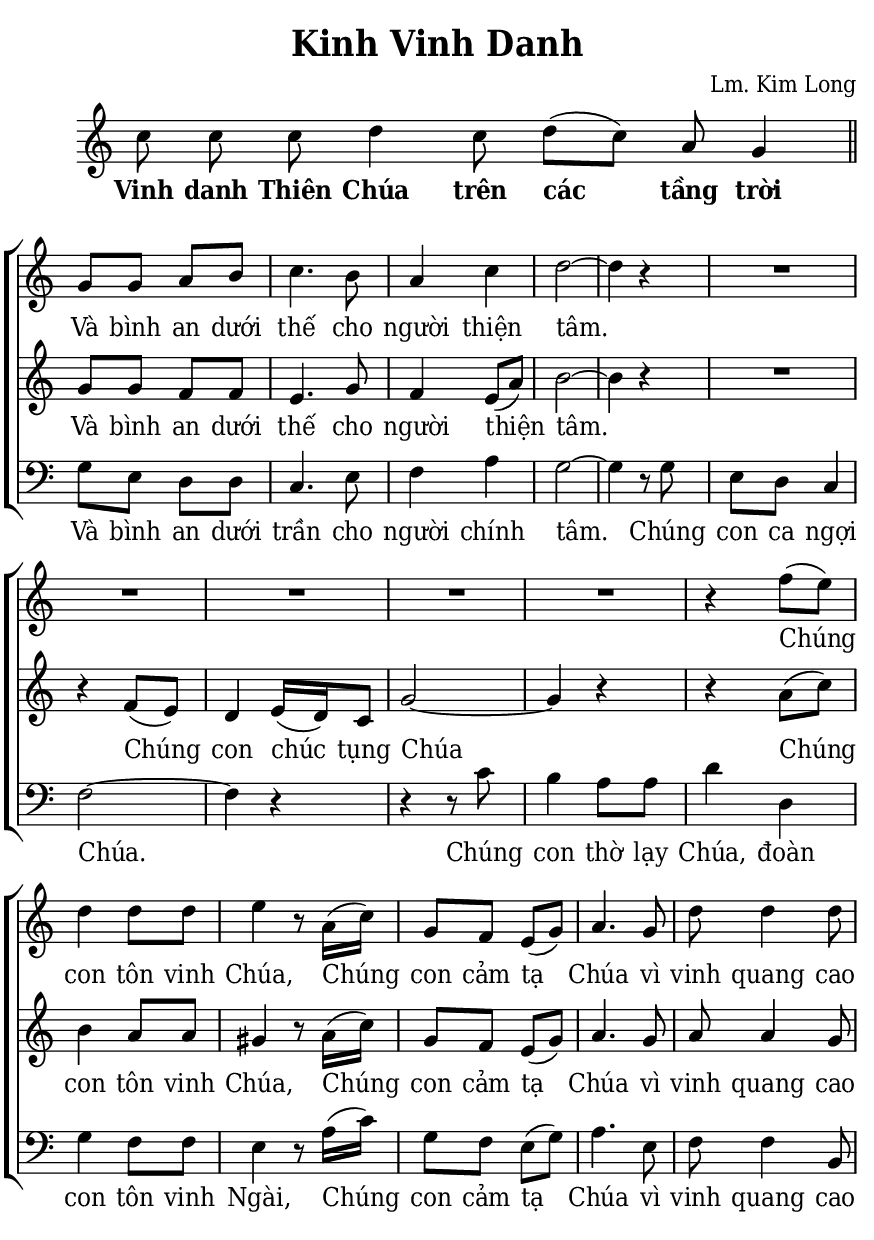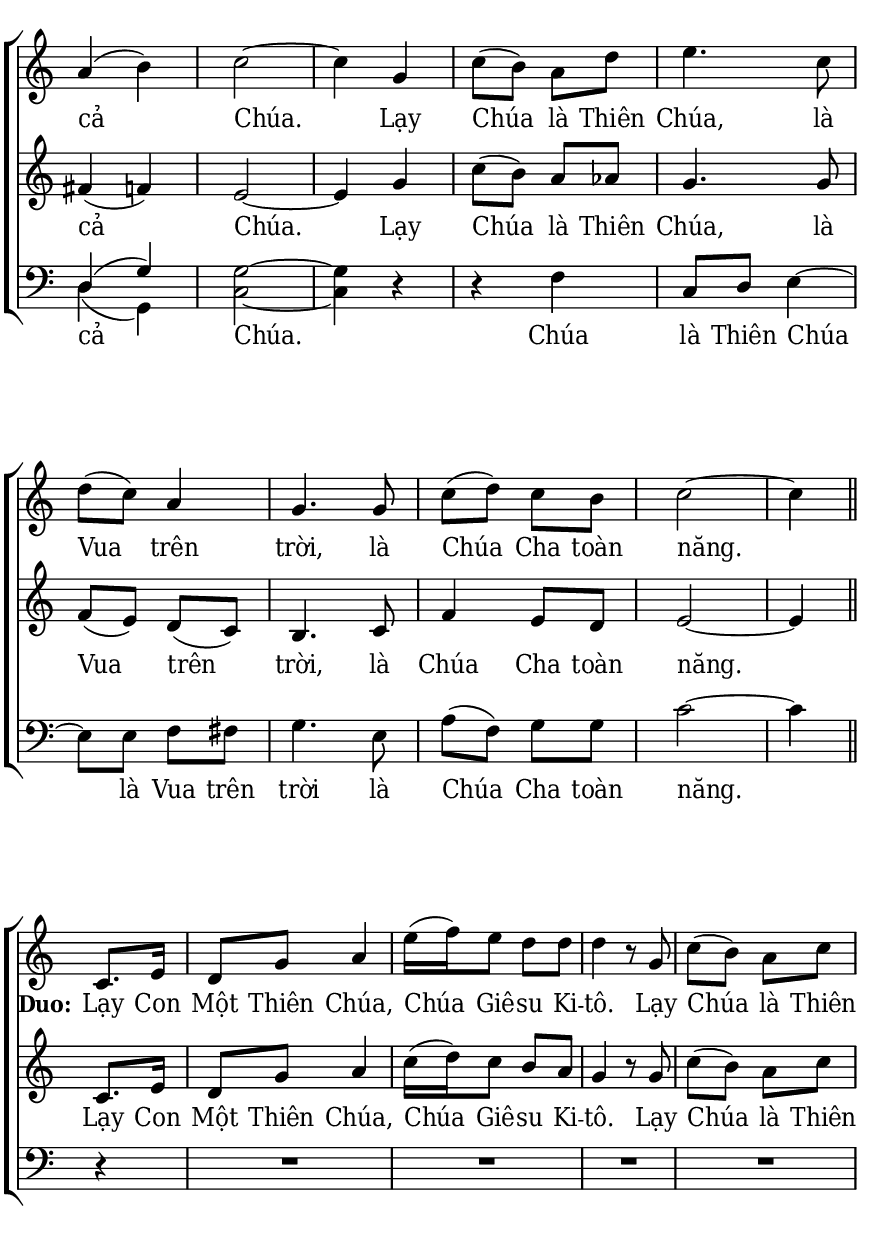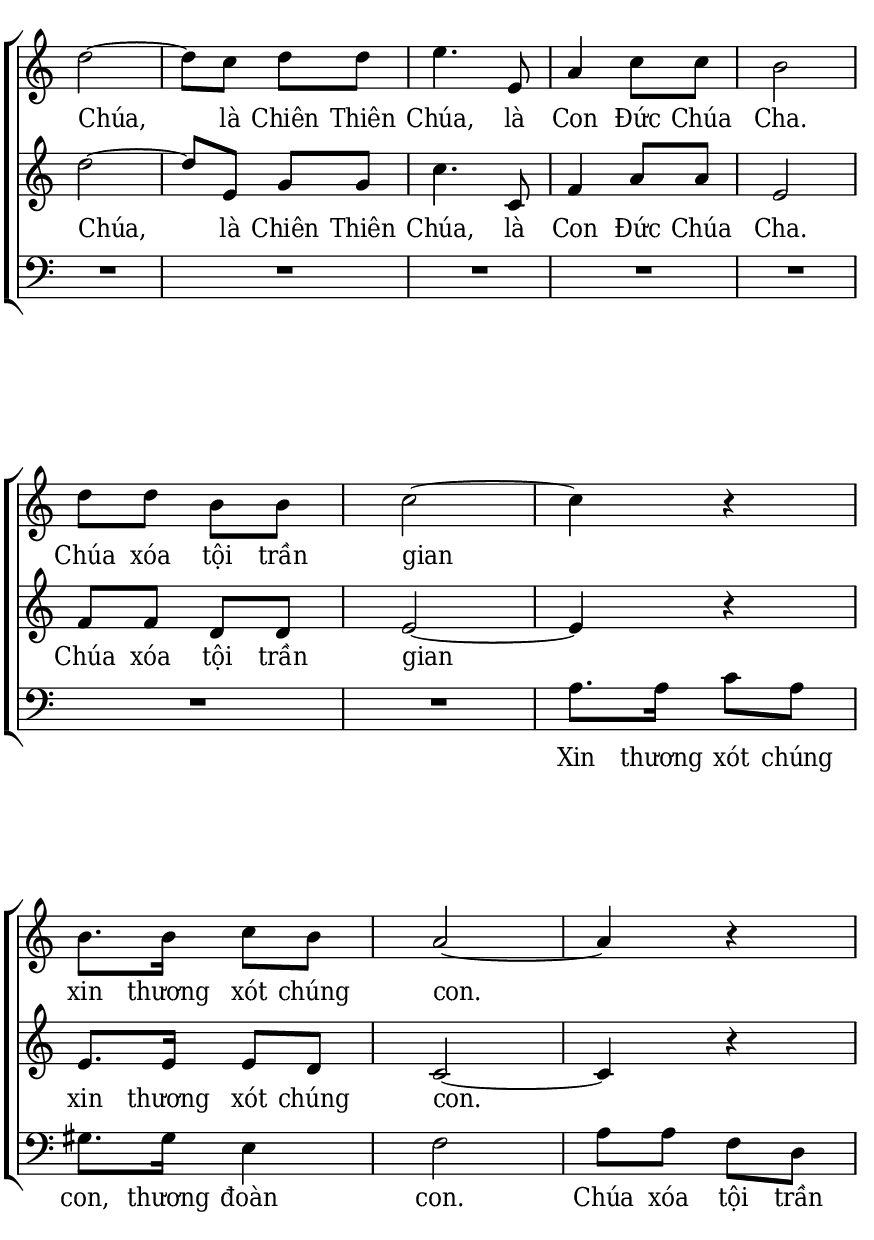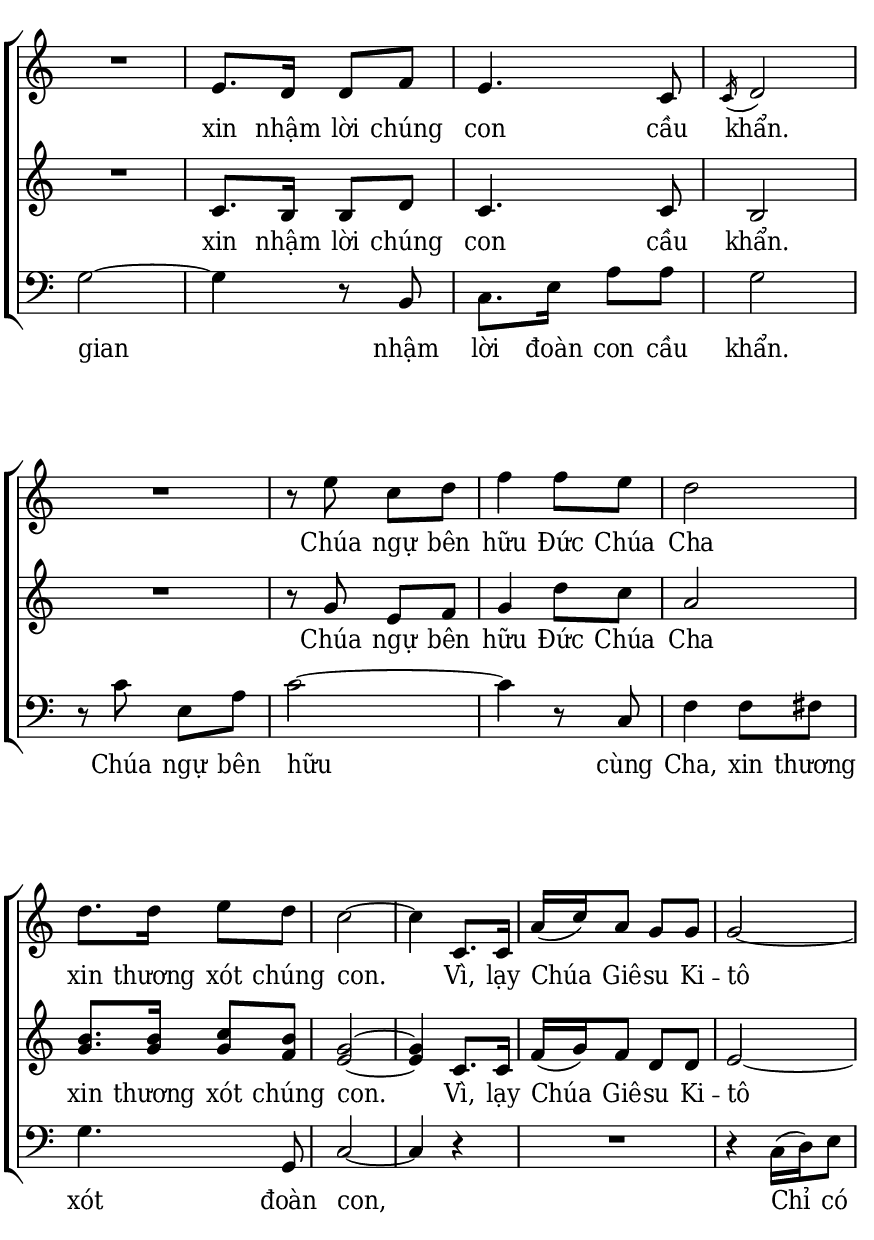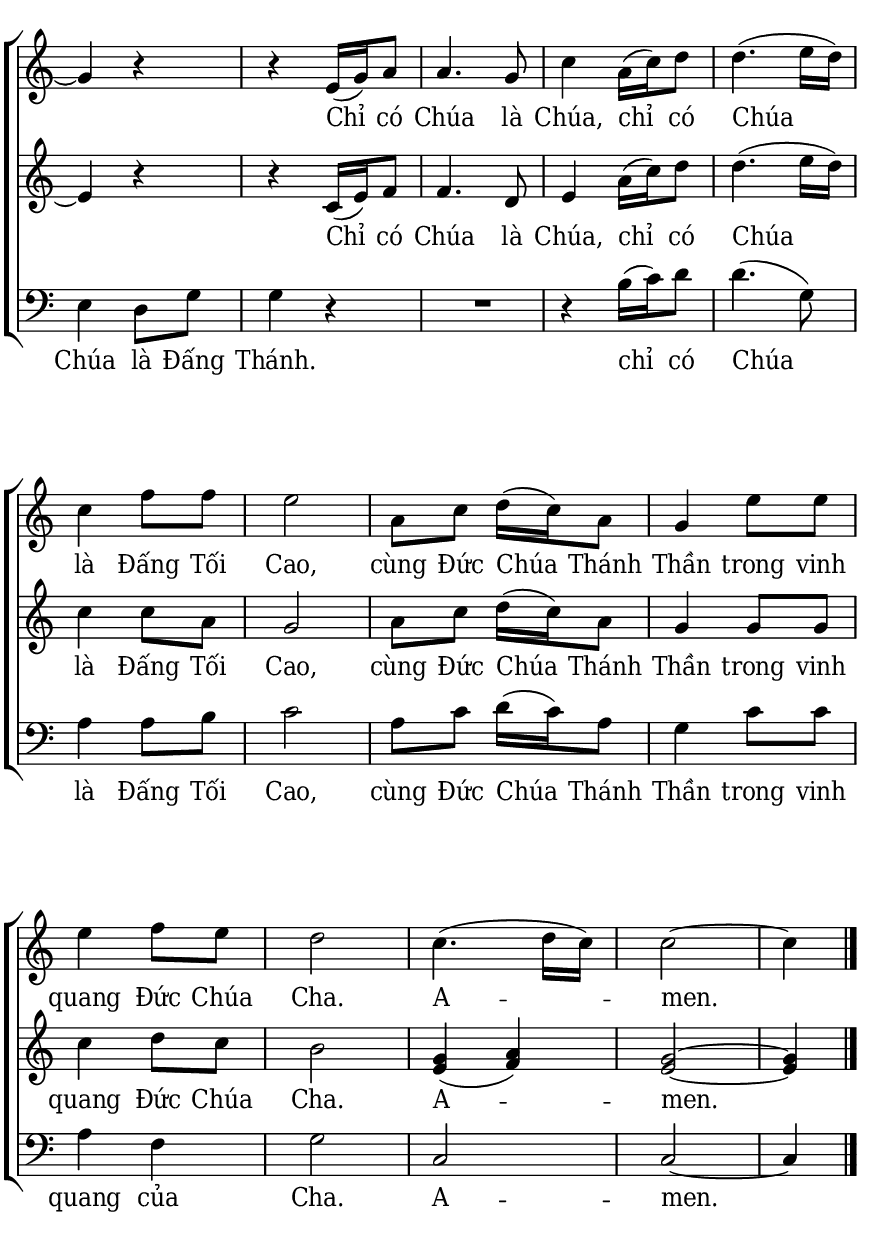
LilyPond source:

% Cài đặt chung
\version "2.22.1"
\include "english.ly"

\header {
  title = "Kinh Vinh Danh"
  composer = "Lm. Kim Long"
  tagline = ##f
}

% Nhạc điệp khúc
nhacXuong = \relative c'' {
  \override Score.BarLine.break-visibility = ##(#f #f #f)
  \autoBeamOff
  c8 c c d4 c8 d ([c]) a g4
  \override Score.BarLine.break-visibility = ##(#t #f #f)
  \bar "||"
}

nhacDiepKhucSop = \relative c'' {
  g8 g a b |
  c4. b8 |
  a4 c |
  d2 ~ |
  d4 r |
  R2*5
  r4 f8 (e) |
  d4 d8 d |
  e4 r8 a,16 (c) |
  g8 f e (g) |
  a4. g8 |
  d' d4 d8 |
  a4 (b) |
  c2 ~ |
  c4 g |
  c8 (b) a d |
  e4. c8 |
  d (c) a4 |
  g4. g8 |
  c (d) c b |
  c2 ~ |
  c4 \bar "||" \break
  
  c,8. e16 |
  d8 g a4 |
  e'16 (f) e8 d d |
  d4 r8 g, |
  c (b) a c |
  d2 ~ |
  d8 c d d |
  e4. e,8 |
  a4 c8 c |
  b2 \break
  
  d8 d b b |
  c2 ~ |
  c4 r |
  b8. b16 c8 b |
  a2 ~ |
  a4 r |
  R2
  e8. d16 d8 f |
  e4. c8 |
  \slashedGrace { c16 ( } d2) |
  R2
  r8 e' c d |
  f4 f8 e |
  d2 |
  d8. d16 e8 d |
  c2 ~ |
  c4 c,8. c16 |
  a' (c) a8 g g |
  g2 ~ |
  g4 r |
  r e16 (g) a8 |
  a4. g8 |
  c4 a16 (c) d8 |
  d4. (e16 d) |
  c4 f8 f |
  e2 |
  a,8 c d16 (c) a8 |
  g4 e'8 e |
  e4 f8 e |
  d2 |
  c4. (d16 c) |
  c2 ~ |
  c4 \bar "|."
}

nhacDiepKhucAlto = \relative c'' {
  g8 g f f |
  e4. g8 |
  f4 e8 (a) |
  b2 ~ |
  b4 r |
  R2
  r4 f8 (e) |
  d4 e16 (d) c8 |
  g'2 ~ |
  g4 r |
  r a8 (c) |
  b4 a8 a |
  gs4 r8 a16 (c) |
  g8 f e (g) |
  a4. g8 |
  a a4 g8 |
  fs4 (f!) |
  e2 ~ |
  e4 g |
  c8 (b) a af |
  g4. g8 |
  f (e) d (c) |
  b4. c8 |
  f4 e8 d |
  e2 ~ |
  e4
  
  c8. e16 |
  d8 g a4 |
  c16 (d) c8 b a |
  g4 r8 g |
  c (b) a c |
  d2 ~ |
  d8 e, g g |
  c4. c,8 |
  f4 a8 a |
  e2 |
  f8 f d d |
  e2 ~ |
  e4 r |
  e8. e16 e8 d |
  c2 ~ |
  c4 r |
  R2
  c8. b16 b8 d |
  c4. c8 |
  b2 |
  R2
  r8 g' e f |
  g4 d'8 c |
  a2 |
  <b g>8. <b g>16 <c g>8 <b f> |
  <g e>2 ~ |
  <g e>4 c,8. c16 |
  f (g) f8 d d |
  e2 ~ |
  e4 r |
  r c16 (e) f8 |
  f4. d8 |
  e4 a16 (c) d8 |
  d4. (e16 d) |
  c4 c8 a |
  g2 |
  a8 c d16 (c) a8 |
  g4 g8 g |
  c4 d8 c |
  b2 |
  <g e>4 (<a f>) |
  <g e>2 ~ |
  <g e>4
}

nhacDiepKhucBas = \relative c' {
  g8 e d d |
  c4. e8 |
  f4 a |
  g2 ~ |
  g4 r8 g |
  e d c4 |
  f2 ~ |
  f4 r |
  r r8 c' |
  b4 a8 a |
  d4 d, |
  g f8 f |
  e4 r8 a16 (c) |
  g8 f e (g) |
  a4. e8 |
  f f4 b,8 |
  <<
    {
      \voiceOne
      d4 (g)
      \stemDown g2 ~ |
      g4
    }
    \new Voice = "splitpart" {
      \voiceTwo
      d4 (g,) |
      c2 ~ |
      c4
    }
  >>
  \oneVoice
  r4 |
  r f |
  c8 d e4 ~ |
  e8 e f fs |
  g4. e8 |
  a (f) g g |
  c2 ~ |
  c4
  
  r4
  R2*9
  
  R2*2
  a8. a16 c8 a |
  gs8. gs16 e4 |
  f2 |
  a8 a f d |
  g2 ~ |
  g4 r8 b, |
  c8. e16 a8 a |
  g2 |
  r8 c e, a |
  c2 ~ |
  c4 r8 c, |
  f4 f8 fs |
  g4. g,8 |
  c2 ~ |
  c4 r |
  R2
  r4 c16 (d) e8 |
  e4 d8 g |
  g4 r |
  R2
  r4 b16 (c) d8 |
  d4. (g,8) |
  a4 a8 b |
  c2 |
  a8 c d16 (c) a8 |
  g4 c8 c |
  a4 f |
  g2 |
  c, |
  c ~ |
  c4
}

% Lời điệp khúc
loiXuong = \lyricmode {
  \override Lyrics.LyricText.font-series = #'bold
  Vinh danh Thiên Chúa trên các tầng trời
}

loiDiepKhucSop = \lyricmode {
  Và bình an dưới thế cho người thiện tâm.
  Chúng con tôn vinh Chúa,
  Chúng con cảm tạ Chúa vì vinh quang cao cả Chúa.
  Lạy Chúa là Thiên Chúa, là Vua trên trời,
  là Chúa Cha toàn năng.
  \set stanza = "Duo:"
  Lạy Con Một Thiên Chúa,
  Chúa Giê -- su Ki -- tô.
  Lạy Chúa là Thiên Chúa, là Chiên Thiên Chúa,
  là Con Đức Chúa Cha.
  Chúa xóa tội trần gian
  xin thương xót chúng con.
  xin nhậm lời chúng con cầu khẩn.
  Chúa ngự bên hữu Đức Chúa Cha
  xin thương xót chúng con.
  Vì, lạy Chúa Giê -- su Ki -- tô
  Chỉ có Chúa là Chúa,
  chỉ có Chúa là Đấng Tối Cao,
  cùng Đức Chúa Thánh Thần trong vinh quang Đức Chúa Cha.
  A -- men.
}

loiDiepKhucAlto = \lyricmode {
  Và bình an dưới thế cho người thiện tâm.
  Chúng con chúc tụng Chúa
  Chúng con tôn vinh Chúa,
  Chúng con cảm tạ Chúa vì vinh quang cao cả Chúa.
  Lạy Chúa là Thiên Chúa, là Vua trên trời,
  là Chúa Cha toàn năng.
  Lạy Con Một Thiên Chúa,
  Chúa Giê -- su Ki -- tô.
  Lạy Chúa là Thiên Chúa, là Chiên Thiên Chúa,
  là Con Đức Chúa Cha.
  Chúa xóa tội trần gian
  xin thương xót chúng con.
  xin nhậm lời chúng con cầu khẩn.
  Chúa ngự bên hữu Đức Chúa Cha
  xin thương xót chúng con.
  Vì, lạy Chúa Giê -- su Ki -- tô
  Chỉ có Chúa là Chúa,
  chỉ có Chúa là Đấng Tối Cao,
  cùng Đức Chúa Thánh Thần trong vinh quang Đức Chúa Cha.
  A -- men.
}

loiDiepKhucBas = \lyricmode {
  Và bình an dưới trần cho người chính tâm.
  Chúng con ca ngợi Chúa.
  Chúng con thờ lạy Chúa,
  đoàn con tôn vinh Ngài,
  Chúng con cảm tạ Chúa vì vinh quang cao cả Chúa.
  Chúa là Thiên Chúa là Vua trên trời
  là Chúa Cha toàn năng.
  Xin thương xót chúng con, thương đoàn con.
  Chúa xóa tội trần gian nhậm lời đoàn con cầu khẩn.
  Chúa ngự bên hữu cùng Cha,
  xin thương xót đoàn con,
  Chỉ có Chúa là Đấng Thánh.
  chỉ có Chúa là Đấng Tối Cao,
  cùng Đức Chúa Thánh Thần trong vinh quang của Cha.
  A -- men.
}

% Dàn trang
\paper {
  #(set-paper-size "a5")
  top-margin = 3\mm
  bottom-margin = 3\mm
  left-margin = 3\mm
  right-margin = 3\mm
  #(define fonts
	 (make-pango-font-tree "Deja Vu Serif Condensed"
	 		       "Deja Vu Serif Condensed"
			       "Deja Vu Serif Condensed"
			       (/ 20 20)))
  print-page-number = ##f
  page-count = 5
}

TongNhip = {
  \key c \major \time 2/4
  \set Timing.beamExceptions = #'()
  \set Timing.baseMoment = #(ly:make-moment 1/4)
}

\score {
  \new ChoirStaff <<
    \new Staff \with {
      \remove "Time_signature_engraver" } <<
        \clef treble
        \new Voice = beSop {
          \TongNhip \nhacXuong
        }
        \new Lyrics \lyricsto beSop \loiXuong
    >>
  >>
  \layout {
    indent = #10
    ragged-right = ##f
    \override Lyrics.LyricSpace.minimum-distance = #1
    \override Score.BarNumber.break-visibility = ##(#f #f #f)
    \override Score.SpacingSpanner.uniform-stretching = ##t
  }
}

\score {
  \new ChoirStaff <<
    \new Staff \with {
      \remove "Time_signature_engraver" } <<
        \clef treble
        \new Voice = beSop {
          \TongNhip \nhacDiepKhucSop
        }
        \new Lyrics \lyricsto beSop \loiDiepKhucSop
    >>
    \new Staff \with {
      \remove "Time_signature_engraver" } <<
        \clef treble
        \new Voice = beAlto {
          \TongNhip \nhacDiepKhucAlto
        }
        \new Lyrics \lyricsto beAlto \loiDiepKhucAlto
    >>
    \new Staff \with {
      \remove "Time_signature_engraver" } <<
        \clef bass
        \new Voice = beBas {
          \TongNhip \nhacDiepKhucBas
        }
        \new Lyrics \lyricsto beBas \loiDiepKhucBas
    >>
  >>
  \layout {
    indent = #0
    \override Lyrics.LyricSpace.minimum-distance = #1
    \override Score.BarNumber.break-visibility = ##(#f #f #f)
    \override Score.SpacingSpanner.uniform-stretching = ##t
  }
}
